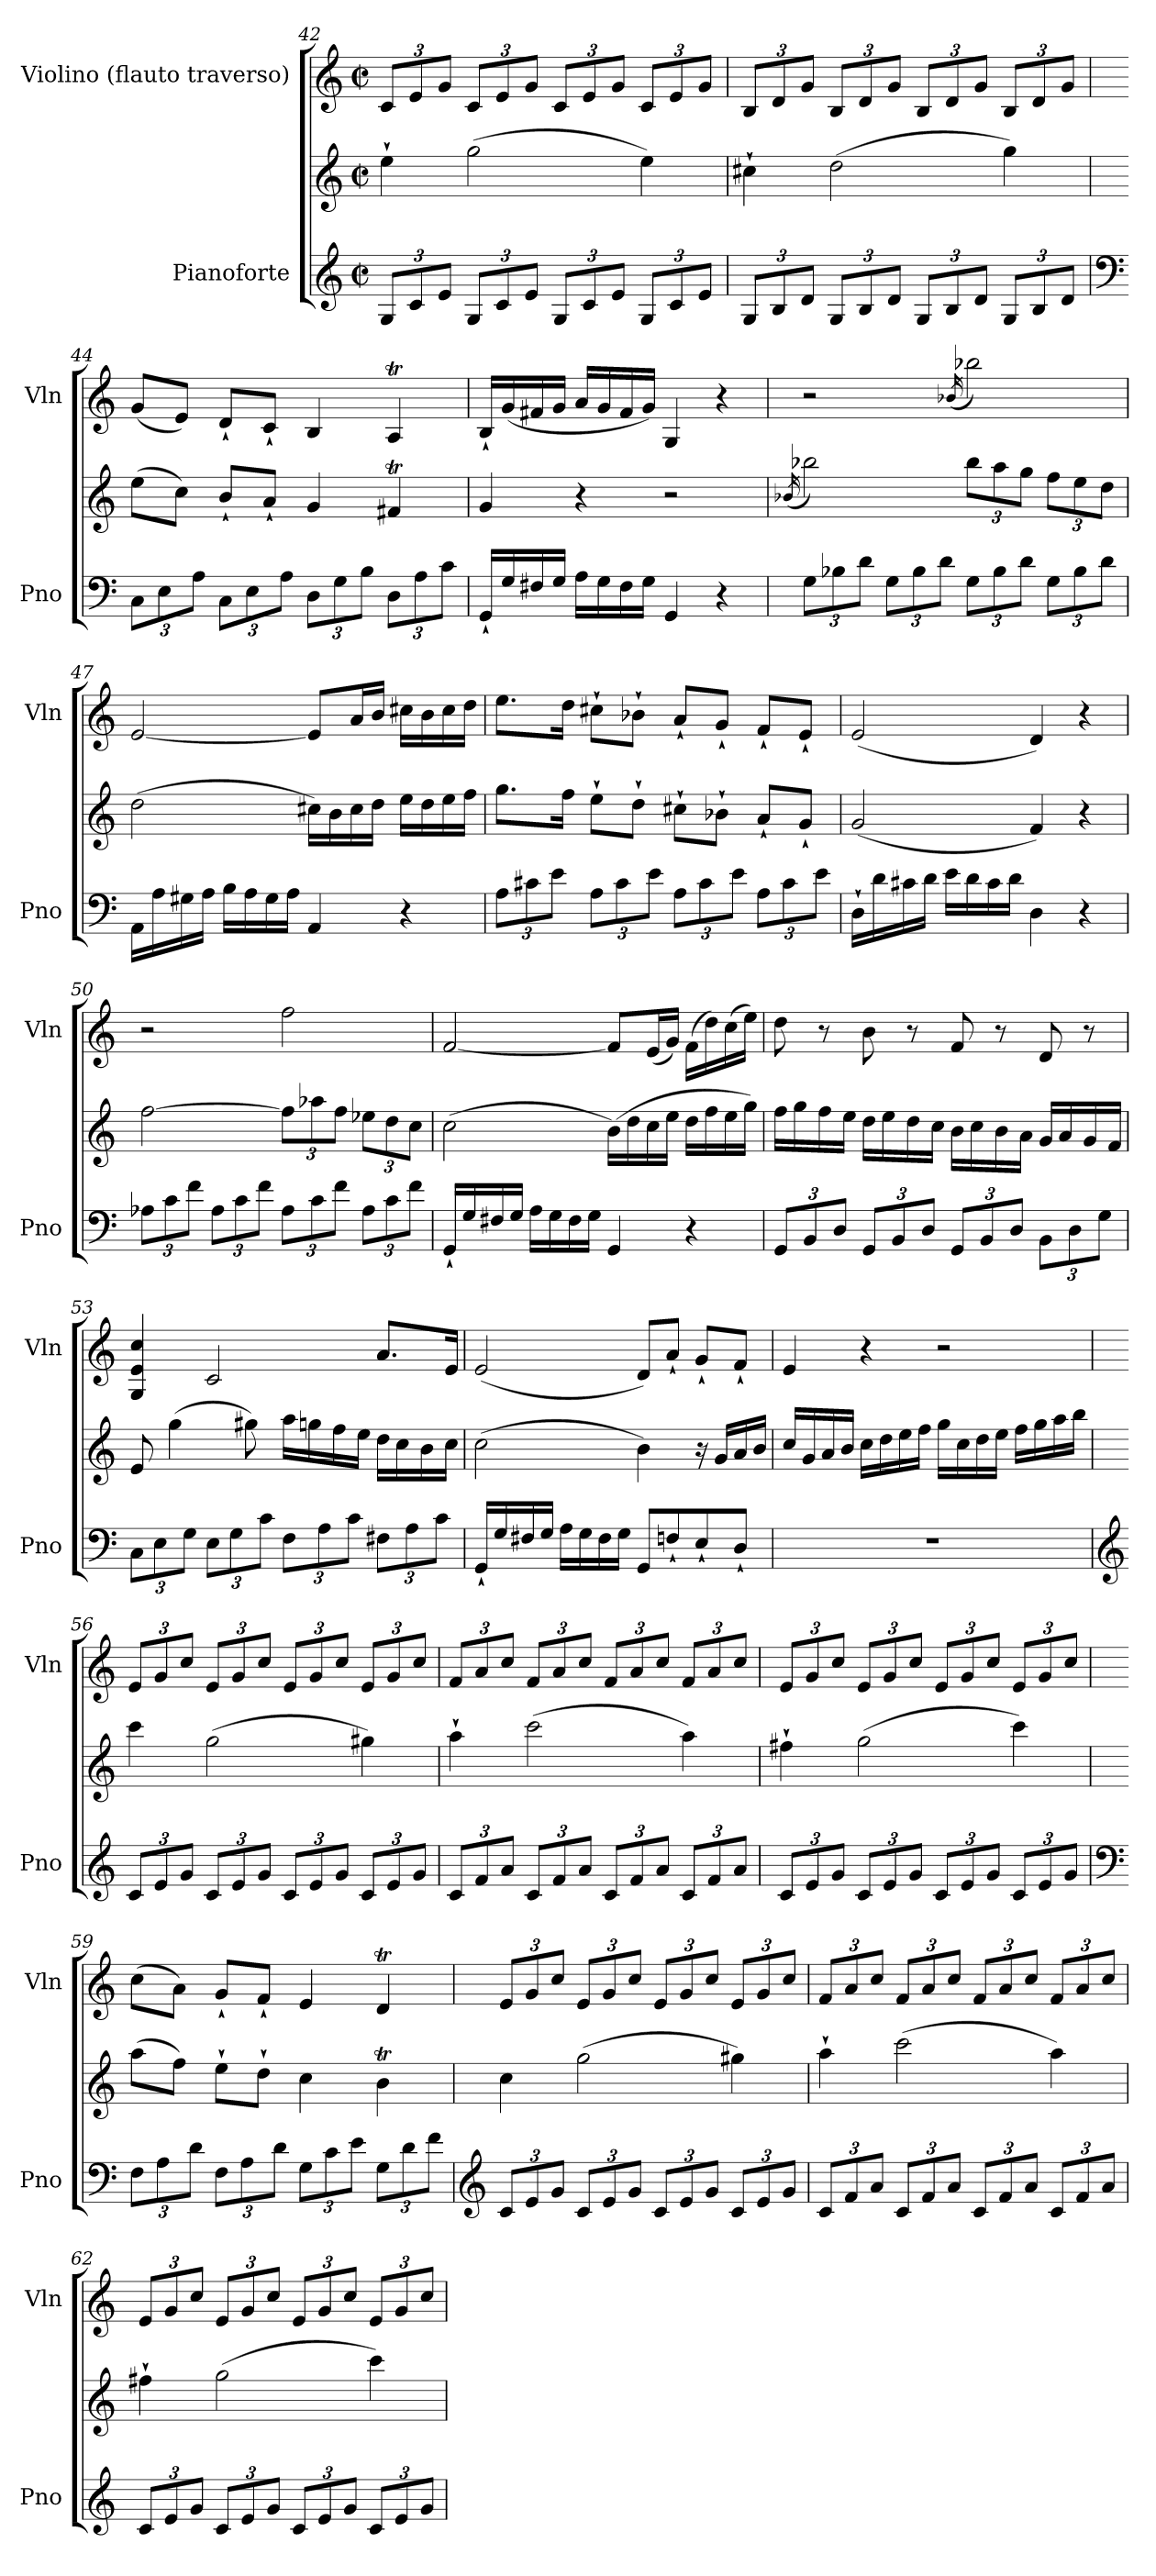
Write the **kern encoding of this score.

**kern	**kern	**kern
*part2	*part2	*part1
*staff3	*staff2	*staff1
*I"Pianoforte	*	*I"Violino         (flauto traverso)
*I'Pno	*	*I'Vln
*clefG2	*clefG2	*clefG2
*k[]	*k[]	*k[]
*M2/2	*M2/2	*M2/2
*met(c|)	*met(c|)	*met(c|)
*Xbrackettup	*	*Xbrackettup
=42	=42	=42
12G/L	4ee`\	12c/L
12c/	.	12e/
12e/J	.	12g/J
12G/L	(>2gg\	12c/L
12c/	.	12e/
12e/J	.	12g/J
12G/L	.	12c/L
12c/	.	12e/
12e/J	.	12g/J
12G/L	4ee\)	12c/L
12c/	.	12e/
12e/J	.	12g/J
!!LO:PB:g=z
=43	=43	=43
12G/L	4cc#X`\	12B/L
12B/	.	12d/
12d/J	.	12g/J
12G/L	(>2dd\	12B/L
12B/	.	12d/
12d/J	.	12g/J
12G/L	.	12B/L
12B/	.	12d/
12d/J	.	12g/J
12G/L	4gg\)	12B/L
12B/	.	12d/
12d/J	.	12g/J
=44	=44	=44
*clefF4	*	*
12C\L	(>8ee\L	(<8g/L
12E\	.	.
.	8cc\J)	8e/J)
12A\J	.	.
12C\L	8b`/L	8d`/L
12E\	.	.
.	8a`/J	8c`/J
12A\J	.	.
12D\L	4g/	4B/
12G\	.	.
12B\J	.	.
12D\L	4f#Xt/	4AT/
12A\	.	.
12c\J	.	.
=45	=45	=45
16GG`/LL	4g/	16B`/LL
16G/	.	(<16g/
16F#X/	.	16f#X/
16G/JJ	.	16g/JJ
16A\LL	4r	16a/LL
16G\	.	16g/
16F#\	.	16f#/
16G\JJ	.	16g/JJ)
4GG/	2r	4G/
4r	.	4r
!!LO:LB:g=z
=46	=46	=46
.	(<16qb-X/	.
12G\L	2bb-X\)	2r
12B-X\	.	.
12d\J	.	.
12G\L	.	.
12B-\	.	.
12d\J	.	.
.	.	(<16qb-X/
*	*Xbrackettup	*
12G\L	12bb-\L	2bb-X\)
12B-\	12aa\	.
12d\J	12gg\J	.
12G\L	12ff\L	.
12B-\	12ee\	.
12d\J	12dd\J	.
=47	=47	=47
16AA\LL	(>2dd\	[2e/
16A\	.	.
16G#X\	.	.
16A\JJ	.	.
16B\LL	.	.
16A\	.	.
16G#\	.	.
16A\JJ	.	.
4AA/	16cc#X\LL)	8e/L]
.	16b\	.
.	16cc#\	16a/L
.	16dd\JJ	16b/JJ
4r	16ee\LL	16cc#X\LL
.	16dd\	16b\
.	16ee\	16cc#\
.	16ff\JJ	16dd\JJ
!!LO:LB:g=z
=48	=48	=48
12A\L	8.gg\L	8.ee\L
12c#X\	.	.
12e\J	.	.
.	16ff\Jk	16dd\Jk
12A\L	8ee`\L	8cc#X`\L
12c#\	.	.
.	8dd`\J	8b-X`\J
12e\J	.	.
12A\L	8cc#X`\L	8a`/L
12c#\	.	.
.	8b-X`\J	8g`/J
12e\J	.	.
12A\L	8a`/L	8f`/L
12c#\	.	.
.	8g`/J	8e`/J
12e\J	.	.
=49	=49	=49
16D`\LL	(<2g/	(<2e/
16d\	.	.
16c#X\	.	.
16d\JJ	.	.
16e\LL	.	.
16d\	.	.
16c#\	.	.
16d\JJ	.	.
4D\	4f/)	4d/)
4r	4r	4r
=50	=50	=50
12A-X\L	[2ff\	2r
12c\	.	.
12f\J	.	.
12A-\L	.	.
12c\	.	.
12f\J	.	.
12A-\L	12ff\L]	2ff\
12c\	12aa-X\	.
12f\J	12ff\J	.
12A-\L	12ee-X\L	.
12c\	12dd\	.
12f\J	12cc\J	.
!!LO:LB:g=z
=51	=51	=51
16GG`/LL	(>2cc\	[2f/
16G/	.	.
16F#X/	.	.
16G/JJ	.	.
16A\LL	.	.
16G\	.	.
16F#\	.	.
16G\JJ	.	.
4GG/	(>16b\LL)	8f/L]
.	16dd\	.
.	16cc\	(<16e/L
.	16ee\JJ	16g/JJ)
4r	16dd\LL	(>16f\LL
.	16ff\	16dd\)
.	16ee\	(>16cc\
.	16gg\JJ)	16ee\JJ)
=52	=52	=52
12GG/L	16ff\LL	8dd\
.	16gg\	.
12BB/	.	.
.	16ff\	8r
12D/J	.	.
.	16ee\JJ	.
12GG/L	16dd\LL	8b\
.	16ee\	.
12BB/	.	.
.	16dd\	8r
12D/J	.	.
.	16cc\JJ	.
12GG/L	16b\LL	8f/
.	16cc\	.
12BB/	.	.
.	16b\	8r
12D/J	.	.
.	16a\JJ	.
12BB\L	16g/LL	8d/
.	16a/	.
12D\	.	.
.	16g/	8r
12G\J	.	.
.	16f/JJ	.
!!LO:PB:g=z
=53	=53	=53
12C\L	8e/	4G/ 4e/ 4cc/
12E\	.	.
.	(>4gg\	.
12G\J	.	.
12E\L	.	2c/
12G\	.	.
.	8gg#X\)	.
12c\J	.	.
12F\L	16aa\LL	.
.	16ggn\	.
12A\	.	.
.	16ff\	.
12c\J	.	.
.	16ee\JJ	.
12F#X\L	16dd\LL	8.a/L
.	16cc\	.
12A\	.	.
.	16b\	.
12c\J	.	.
.	16cc\JJ	16e/Jk
=54	=54	=54
16GG`/LL	(>2cc\	(<2e/
16G/	.	.
16F#X/	.	.
16G/JJ	.	.
16A\LL	.	.
16G\	.	.
16F#\	.	.
16G\JJ	.	.
8GG/L	4b\)	8d/L)
8Fn`/	.	8a`/J
8E`/	16r	8g`/L
.	16g/LL	.
8D`/J	16a/	8f`/J
.	16b/JJ	.
!!LO:LB:g=z
=55	=55	=55
1r	16cc/LL	4e/
.	16g/	.
.	16a/	.
.	16b/JJ	.
.	16cc\LL	4r
.	16dd\	.
.	16ee\	.
.	16ff\JJ	.
.	16gg\LL	2r
.	16cc\	.
.	16dd\	.
.	16ee\JJ	.
.	16ff\LL	.
.	16gg\	.
.	16aa\	.
.	16bb\JJ	.
=56	=56	=56
*clefG2	*	*
12c/L	4ccc\	12e/L
12e/	.	12g/
12g/J	.	12cc/J
12c/L	(>2gg\	12e/L
12e/	.	12g/
12g/J	.	12cc/J
12c/L	.	12e/L
12e/	.	12g/
12g/J	.	12cc/J
12c/L	4gg#X\)	12e/L
12e/	.	12g/
12g/J	.	12cc/J
=57	=57	=57
12c/L	4aa`\	12f/L
12f/	.	12a/
12a/J	.	12cc/J
12c/L	(>2ccc\	12f/L
12f/	.	12a/
12a/J	.	12cc/J
12c/L	.	12f/L
12f/	.	12a/
12a/J	.	12cc/J
12c/L	4aa\)	12f/L
12f/	.	12a/
12a/J	.	12cc/J
!!LO:LB:g=z
=58	=58	=58
12c/L	4ff#X`\	12e/L
12e/	.	12g/
12g/J	.	12cc/J
12c/L	(>2gg\	12e/L
12e/	.	12g/
12g/J	.	12cc/J
12c/L	.	12e/L
12e/	.	12g/
12g/J	.	12cc/J
12c/L	4ccc\)	12e/L
12e/	.	12g/
12g/J	.	12cc/J
=59	=59	=59
*clefF4	*	*
12F\L	(>8aa\L	(>8cc\L
12A\	.	.
.	8ff\J)	8a\J)
12d\J	.	.
12F\L	8ee`\L	8g`/L
12A\	.	.
.	8dd`\J	8f`/J
12d\J	.	.
12G\L	4cc\	4e/
12c\	.	.
12e\J	.	.
12G\L	4bt\	4dT/
12d\	.	.
12f\J	.	.
=60	=60	=60
*clefG2	*	*
12c/L	4cc\	12e/L
12e/	.	12g/
12g/J	.	12cc/J
12c/L	(>2gg\	12e/L
12e/	.	12g/
12g/J	.	12cc/J
12c/L	.	12e/L
12e/	.	12g/
12g/J	.	12cc/J
12c/L	4gg#X\)	12e/L
12e/	.	12g/
12g/J	.	12cc/J
!!LO:LB:g=z
=61	=61	=61
12c/L	4aa`\	12f/L
12f/	.	12a/
12a/J	.	12cc/J
12c/L	(>2ccc\	12f/L
12f/	.	12a/
12a/J	.	12cc/J
12c/L	.	12f/L
12f/	.	12a/
12a/J	.	12cc/J
12c/L	4aa\)	12f/L
12f/	.	12a/
12a/J	.	12cc/J
=62	=62	=62
12c/L	4ff#X`\	12e/L
12e/	.	12g/
12g/J	.	12cc/J
12c/L	(>2gg\	12e/L
12e/	.	12g/
12g/J	.	12cc/J
12c/L	.	12e/L
12e/	.	12g/
12g/J	.	12cc/J
12c/L	4ccc\)	12e/L
12e/	.	12g/
12g/J	.	12cc/J
=	=	=
*-	*-	*-
